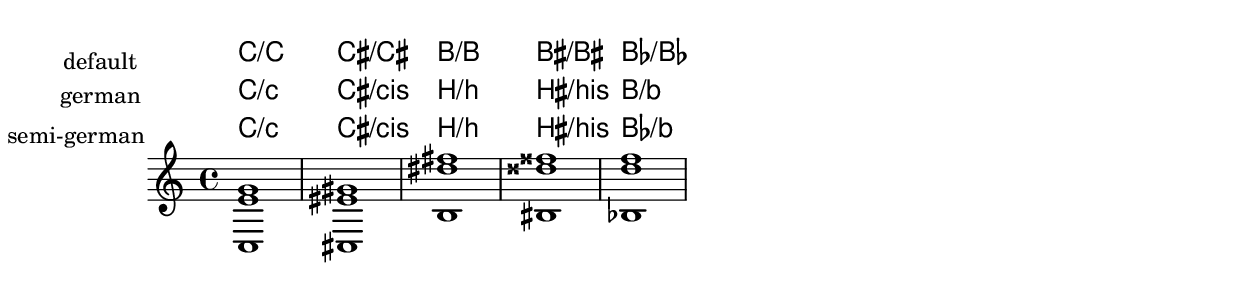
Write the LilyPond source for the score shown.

%% DO NOT EDIT this file manually; it is automatically
%% generated from LSR http://lsr.dsi.unimi.it
%% Make any changes in LSR itself, or in Documentation/snippets/new/ ,
%% and then run scripts/auxiliar/makelsr.py
%%
%% This file is in the public domain.
\version "2.14.2"

\header {
  lsrtags = "chords, really-simple"

%% Translation of GIT committish: b482c3e5b56c3841a88d957e0ca12964bd3e64fa
  texidoces = "
La nomenclatura inglesa (predeterminada) para los acordes del cifrado
americano se puede cambiar por la alemana (@code{\\germanChords}
sustituye B y Bes por H y B) o por la semi-alemana
(@code{\\semiGermanChords} sustituye B y Bes por H y Bb).

"
  doctitlees = "Cambiar la nomenclatura de los acordes del cifrado americano por la notación alemana o semi-alemana"

  texidoc = "
The english naming of chords (default) can be changed to german
(@code{\\germanChords} replaces B and Bes with H and B) or semi-german
(@code{\\semiGermanChords} replaces B and Bes with H and Bb).




"
  doctitle = "Changing the chord names to German or semi-German notation"
} % begin verbatim


music = \chordmode {
  c1/c | cis/cis
  b1/b | bis/bis | bes/bes
}

%% The following is only here to print the names of the
%% chords styles; it can be removed if you do not need to
%% print them.

\layout {
  \context {
    \ChordNames
    \consists "Instrument_name_engraver"
  }
}

<<
  \new ChordNames {
    \set ChordNames.instrumentName = #"default"
    \music
  }
  \new ChordNames {
    \set ChordNames.instrumentName = #"german"
    \germanChords \music }
  \new ChordNames {
    \set ChordNames.instrumentName = #"semi-german"
    \semiGermanChords \music }
  \context Voice { \music }
>>

